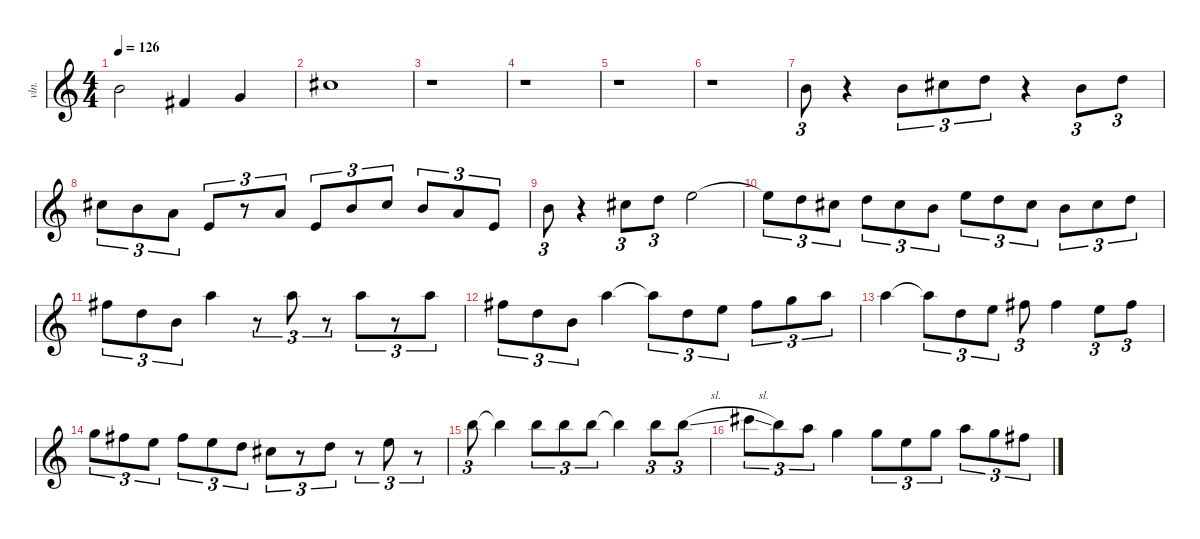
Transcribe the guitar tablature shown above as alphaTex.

\defaultSystemsLayout 4
\hideDynamics
\bracketExtendMode nobrackets
\otherSystemsTrackNameOrientation horizontal
\track ("Strings 1" "vln.") {instrument stringensemble1}
\staff {score}
\tuning (E4 B3 G3 D3 A2 E2)
\ts (4 4)
\tempo 126
\clef g2
\ks c
12.2.2{dy f beam Down} 11.3{acc #}.4{beam Up} 12.3.4{beam Up} |
14.2{acc #}.1{beam Down} |
r.1{beam Down} |
r.1{beam Down} |
r.1{beam Down} |
r.1{beam Down} |
12.2.8{tu (3 2) beam Down} r.4{beam Down} 12.2.8{tu (3 2) beam Down} 14.2{acc #}.8{tu (3 2) beam Down} 15.2.8{tu (3 2) beam Down} r.4{beam Down} 12.2.8{tu (3 2) beam Down} 15.2.8{tu (3 2) beam Down} |
14.2{acc #}.8{tu (3 2) beam Down} 12.2.8{tu (3 2) beam Down} 10.2.8{tu (3 2) beam Down} 9.3.8{tu (3 2) beam Up} r.8{tu (3 2) beam Up} 10.2.8{tu (3 2) beam Up} 9.3.8{tu (3 2) beam Up} 12.2.8{tu (3 2) beam Up} 14.2{acc #}.8{tu (3 2) beam Up} 12.2.8{tu (3 2) beam Up} 10.2.8{tu (3 2) beam Up} 9.3.8{tu (3 2) beam Up} |
12.2.8{tu (3 2) beam Down} r.4{beam Down} 14.2{acc #}.8{tu (3 2) beam Down} 15.2.8{tu (3 2) beam Down} 17.2.2{beam Down} |
17.2{t}.8{tu (3 2) beam Down} 15.2.8{tu (3 2) beam Down} 14.2{acc #}.8{tu (3 2) beam Down} 15.2.8{tu (3 2) beam Down} 14.2{acc #}.8{tu (3 2) beam Down} 12.2.8{tu (3 2) beam Down} 17.2.8{tu (3 2) beam Down} 15.2.8{tu (3 2) beam Down} 14.2{acc #}.8{tu (3 2) beam Down} 12.2.8{tu (3 2) beam Down} 14.2{acc #}.8{tu (3 2) beam Down} 15.2.8{tu (3 2) beam Down} |
14.1{acc #}.8{tu (3 2) beam Down} 15.2.8{tu (3 2) beam Down} 16.3.8{tu (3 2) beam Down} 17.1.4{beam Down} r.8{tu (3 2) beam Down} 17.1.8{tu (3 2) beam Down} r.8{tu (3 2) beam Down} 17.1.8{tu (3 2) beam Down} r.8{tu (3 2) beam Down} 17.1.8{tu (3 2) beam Down} |
14.1{acc #}.8{tu (3 2) beam Down} 15.2.8{tu (3 2) beam Down} 16.3.8{tu (3 2) beam Down} 17.1.4{beam Down} 17.1{t}.8{tu (3 2) beam Down} 15.2.8{tu (3 2) beam Down} 17.2.8{tu (3 2) beam Down} 14.1{acc #}.8{tu (3 2) beam Down} 15.1.8{tu (3 2) beam Down} 17.1.8{tu (3 2) beam Down} |
17.1.4{beam Down} 17.1{t}.8{tu (3 2) beam Down} 15.2.8{tu (3 2) beam Down} 17.2.8{tu (3 2) beam Down} 14.1{acc #}.8{tu (3 2) beam Down} 14.1{acc #}.4{beam Down} 17.2.8{tu (3 2) beam Down} 14.1{acc #}.8{tu (3 2) beam Down} |
15.1.8{tu (3 2) beam Down} 14.1{acc #}.8{tu (3 2) beam Down} 17.2.8{tu (3 2) beam Down} 14.1{acc #}.8{tu (3 2) beam Down} 17.2.8{tu (3 2) beam Down} 15.2.8{tu (3 2) beam Down} 14.2{acc #}.8{tu (3 2) beam Down} r.8{tu (3 2) beam Down} 15.2.8{tu (3 2) beam Down} r.8{tu (3 2) beam Down} 17.2.8{tu (3 2) beam Down} r.8{tu (3 2) beam Down} |
19.1.8{tu (3 2) beam Down} 19.1{t}.4{beam Down} 19.1.8{tu (3 2) beam Down} 19.1.8{tu (3 2) beam Down} 19.1.8{tu (3 2) beam Down} 19.1{t}.4{beam Down} 19.1.8{tu (3 2) beam Down} 19.1{sl}.8{tu (3 2) beam Down} |
21.1{sl acc #}.8{tu (3 2) beam Down} 19.1.8{tu (3 2) beam Down} 17.1.8{tu (3 2) beam Down} 15.1.4{beam Down} 15.1.8{tu (3 2) beam Down} 12.1.8{tu (3 2) beam Down} 15.1.8{tu (3 2) beam Down} 17.1.8{tu (3 2) beam Down} 15.1.8{tu (3 2) beam Down} 14.1{acc #}.8{tu (3 2) beam Down}
